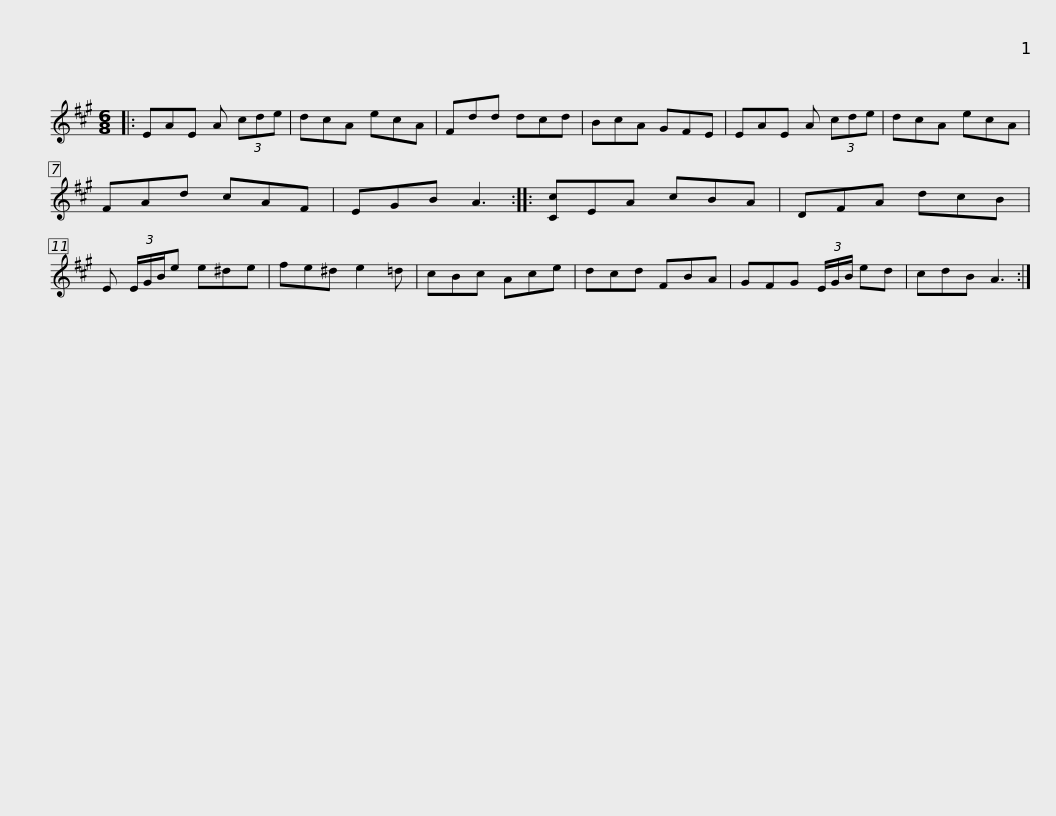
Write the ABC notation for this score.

X:1
L:1/8
M:6/8
I:linebreak $
K:A
V:1 treble
V:1
|: EAE A (3cde | dcA ecA | Fdd dcd | BcA GFE | EAE A (3cde | %5
 dcA ecA |$ FAd cAF | EGB A3 :: [Cc]EA cBA | DFA dcB | %10
 E (3E/G/B/e e^de | fe^d e2 =d | cBc Ace |$ dcd FBA | GFG (3E/G/B/ ed | %15
 cdB A3 :| %16
